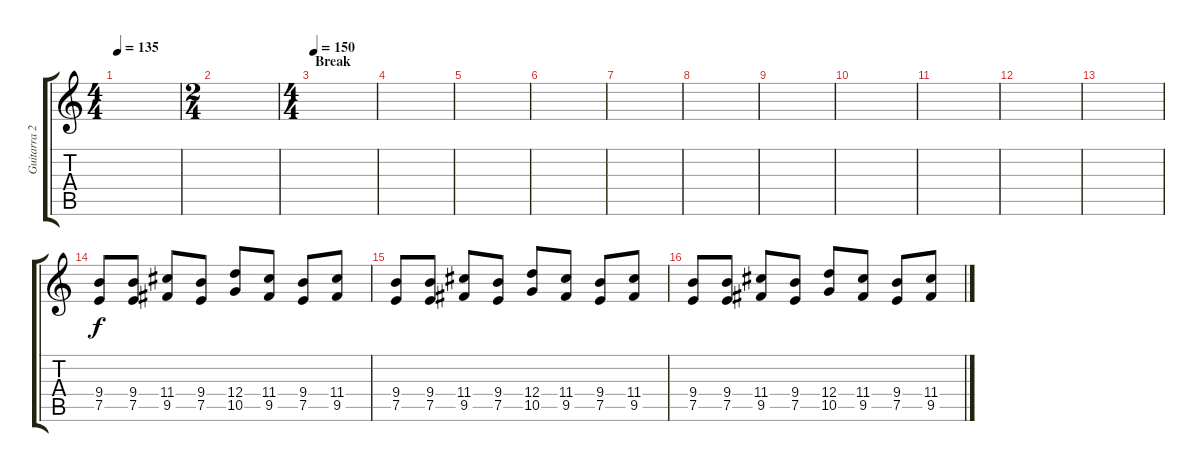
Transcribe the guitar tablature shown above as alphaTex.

\track ("Guitarra 2" "Guitarra 2") {instrument acousticguitarsteel}
\staff {score tabs}
\tuning (E4 B3 G3 D3 A2 E2) {hide}
\ts (4 4)
\tempo 135
\clef g2
\ks c
|
\ts (2 4)
|
\ts (4 4)
\section ("" "Break")
\tempo 150
|
|
|
|
|
|
|
|
|
|
|
(9.4 7.5).8{volume 4 instrument electricguitarmuted} (9.4 7.5).8 (11.4 9.5).8 (9.4 7.5).8 (12.4 10.5).8 (11.4 9.5).8 (9.4 7.5).8 (11.4 9.5).8 |
(9.4 7.5).8 (9.4 7.5).8 (11.4 9.5).8 (9.4 7.5).8 (12.4 10.5).8 (11.4 9.5).8 (9.4 7.5).8 (11.4 9.5).8 |
(9.4 7.5).8 (9.4 7.5).8 (11.4 9.5).8 (9.4 7.5).8 (12.4 10.5).8 (11.4 9.5).8 (9.4 7.5).8 (11.4 9.5).8
